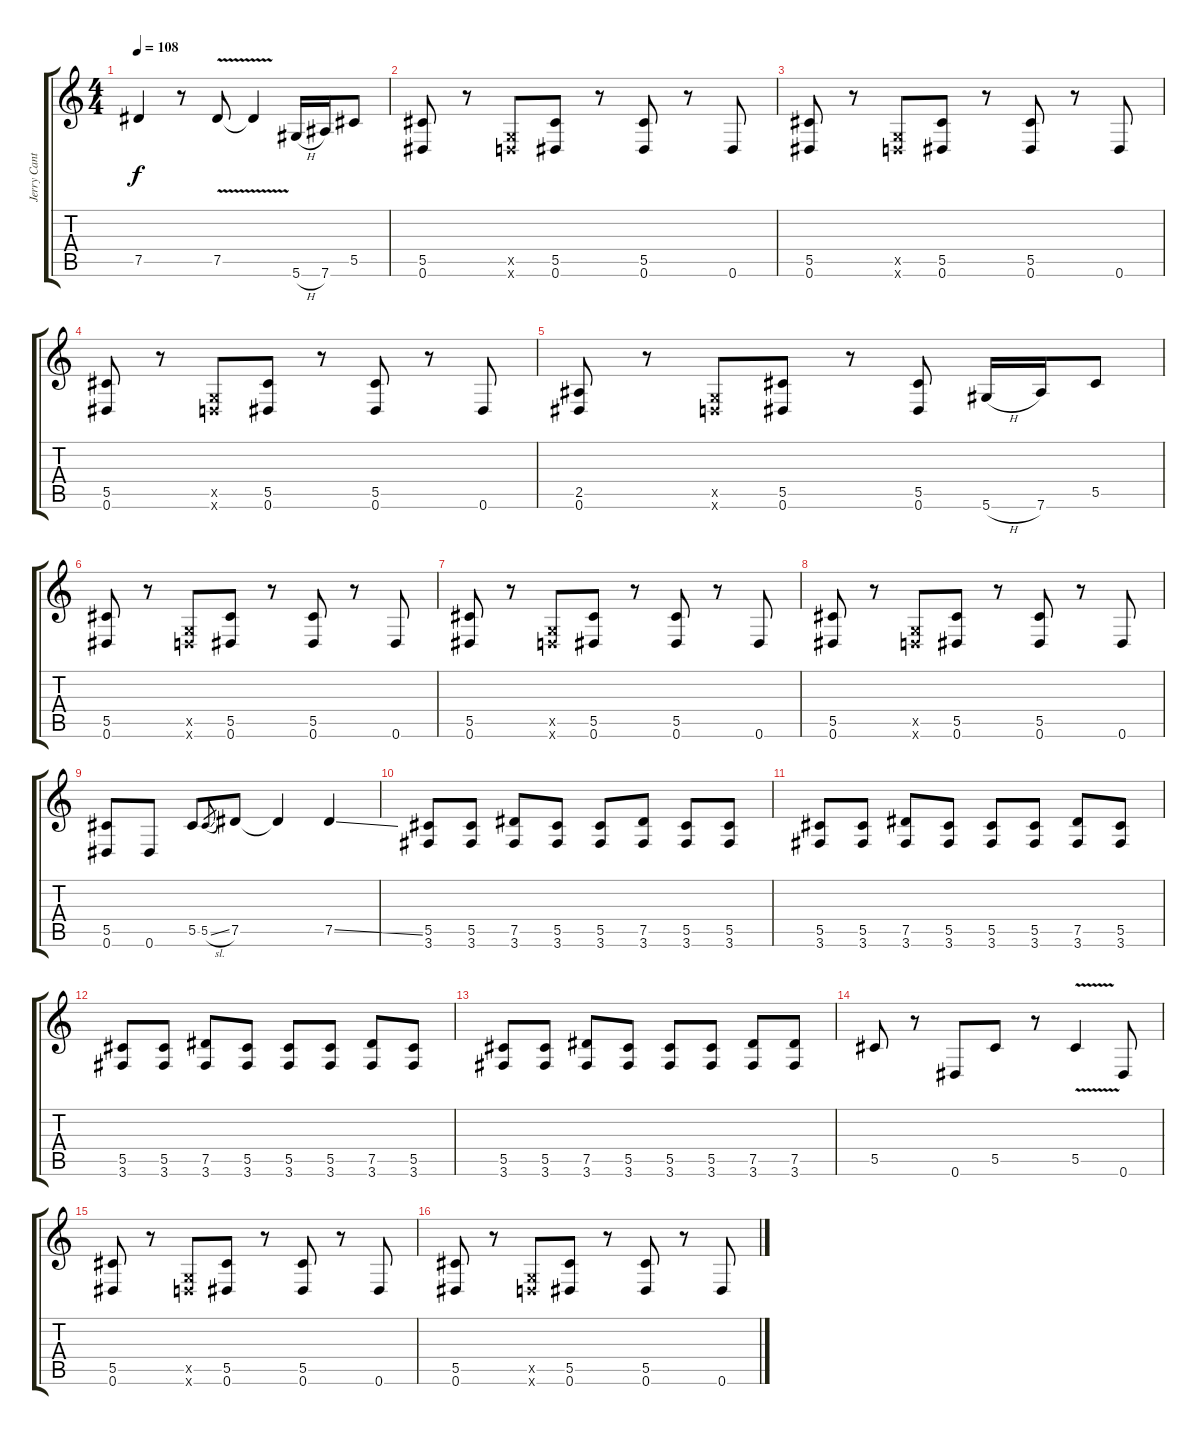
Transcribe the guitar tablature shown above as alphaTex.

\track ("Jerry Cantrell - Guitar 1" "Jerry Cant") {instrument overdrivenguitar}
\staff {score tabs}
\tuning (Eb4 Bb3 Gb3 Db3 Ab2 Eb2) {hide}
\ts (4 4)
\tempo 108
\clef g2
\ks c
7.5{t}.4{dy f} r.8 7.5{v}.8 7.5{t}.4 5.6{h}.16 7.6.16 5.5.8 |
(5.5 0.6).8 r.8 (-1.5{x} -1.6{x}).8 (5.5 0.6).8 r.8 (5.5 0.6).8 r.8 0.6.8 |
(5.5 0.6).8 r.8 (-1.5{x} -1.6{x}).8 (5.5 0.6).8 r.8 (5.5 0.6).8 r.8 0.6.8 |
(5.5 0.6).8 r.8 (-1.5{x} -1.6{x}).8 (5.5 0.6).8 r.8 (5.5 0.6).8 r.8 0.6.8 |
(2.5 0.6).8 r.8 (-1.5{x} -1.6{x}).8 (5.5 0.6).8 r.8 (5.5 0.6).8 5.6{h}.16 7.6.16 5.5.8 |
(5.5 0.6).8 r.8 (-1.5{x} -1.6{x}).8 (5.5 0.6).8 r.8 (5.5 0.6).8 r.8 0.6.8 |
(5.5 0.6).8 r.8 (-1.5{x} -1.6{x}).8 (5.5 0.6).8 r.8 (5.5 0.6).8 r.8 0.6.8 |
(5.5 0.6).8 r.8 (-1.5{x} -1.6{x}).8 (5.5 0.6).8 r.8 (5.5 0.6).8 r.8 0.6.8 |
(5.5 0.6).8 0.6.8 5.5.8 5.5{sl}.8{gr} 7.5.8 7.5{t}.4 7.5{ss}.4 |
(5.5 3.6).8 (5.5 3.6).8 (7.5 3.6).8 (5.5 3.6).8 (5.5 3.6).8 (7.5 3.6).8 (5.5 3.6).8 (5.5 3.6).8 |
(5.5 3.6).8 (5.5 3.6).8 (7.5 3.6).8 (5.5 3.6).8 (5.5 3.6).8 (5.5 3.6).8 (7.5 3.6).8 (5.5 3.6).8 |
(5.5 3.6).8 (5.5 3.6).8 (7.5 3.6).8 (5.5 3.6).8 (5.5 3.6).8 (5.5 3.6).8 (7.5 3.6).8 (5.5 3.6).8 |
(5.5 3.6).8 (5.5 3.6).8 (7.5 3.6).8 (5.5 3.6).8 (5.5 3.6).8 (5.5 3.6).8 (7.5 3.6).8 (7.5 3.6).8 |
5.5.8 r.8 0.6.8 5.5.8 r.8 5.5{v}.4 0.6.8 |
(5.5 0.6).8 r.8 (-1.5{x} -1.6{x}).8 (5.5 0.6).8 r.8 (5.5 0.6).8 r.8 0.6.8 |
(5.5 0.6).8 r.8 (-1.5{x} -1.6{x}).8 (5.5 0.6).8 r.8 (5.5 0.6).8 r.8 0.6.8
